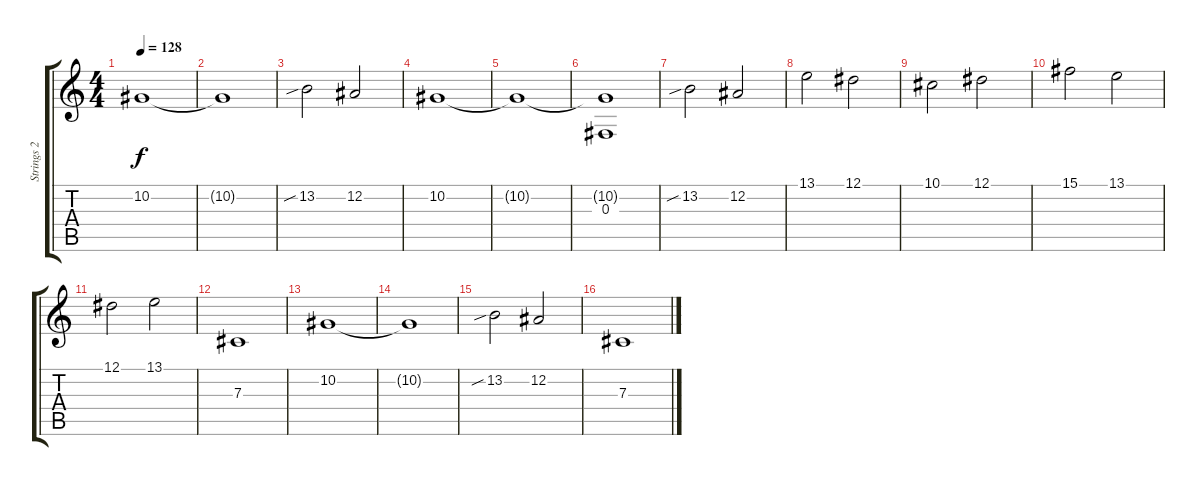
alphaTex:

\track ("Strings 2" "Strings 2") {instrument stringensemble1}
\staff {score tabs}
\tuning (Eb4 Bb3 Gb3 Db3 Ab2 Eb2) {hide}
\ts (4 4)
\tempo 128
\clef g2
\ks c
10.2.1{dy f} |
10.2{t}.1 |
13.2{sib}.2 12.2.2 |
10.2.1 |
10.2{t}.1 |
(10.2{t} 0.3).1 |
13.2{sib}.2 12.2.2 |
13.1.2 12.1.2 |
10.1.2 12.1.2 |
15.1.2 13.1.2 |
12.1.2 13.1.2 |
7.3.1 |
10.2.1 |
10.2{t}.1 |
13.2{sib}.2 12.2.2 |
\section ("" "")
7.3.1{volume 13 balance 8}
